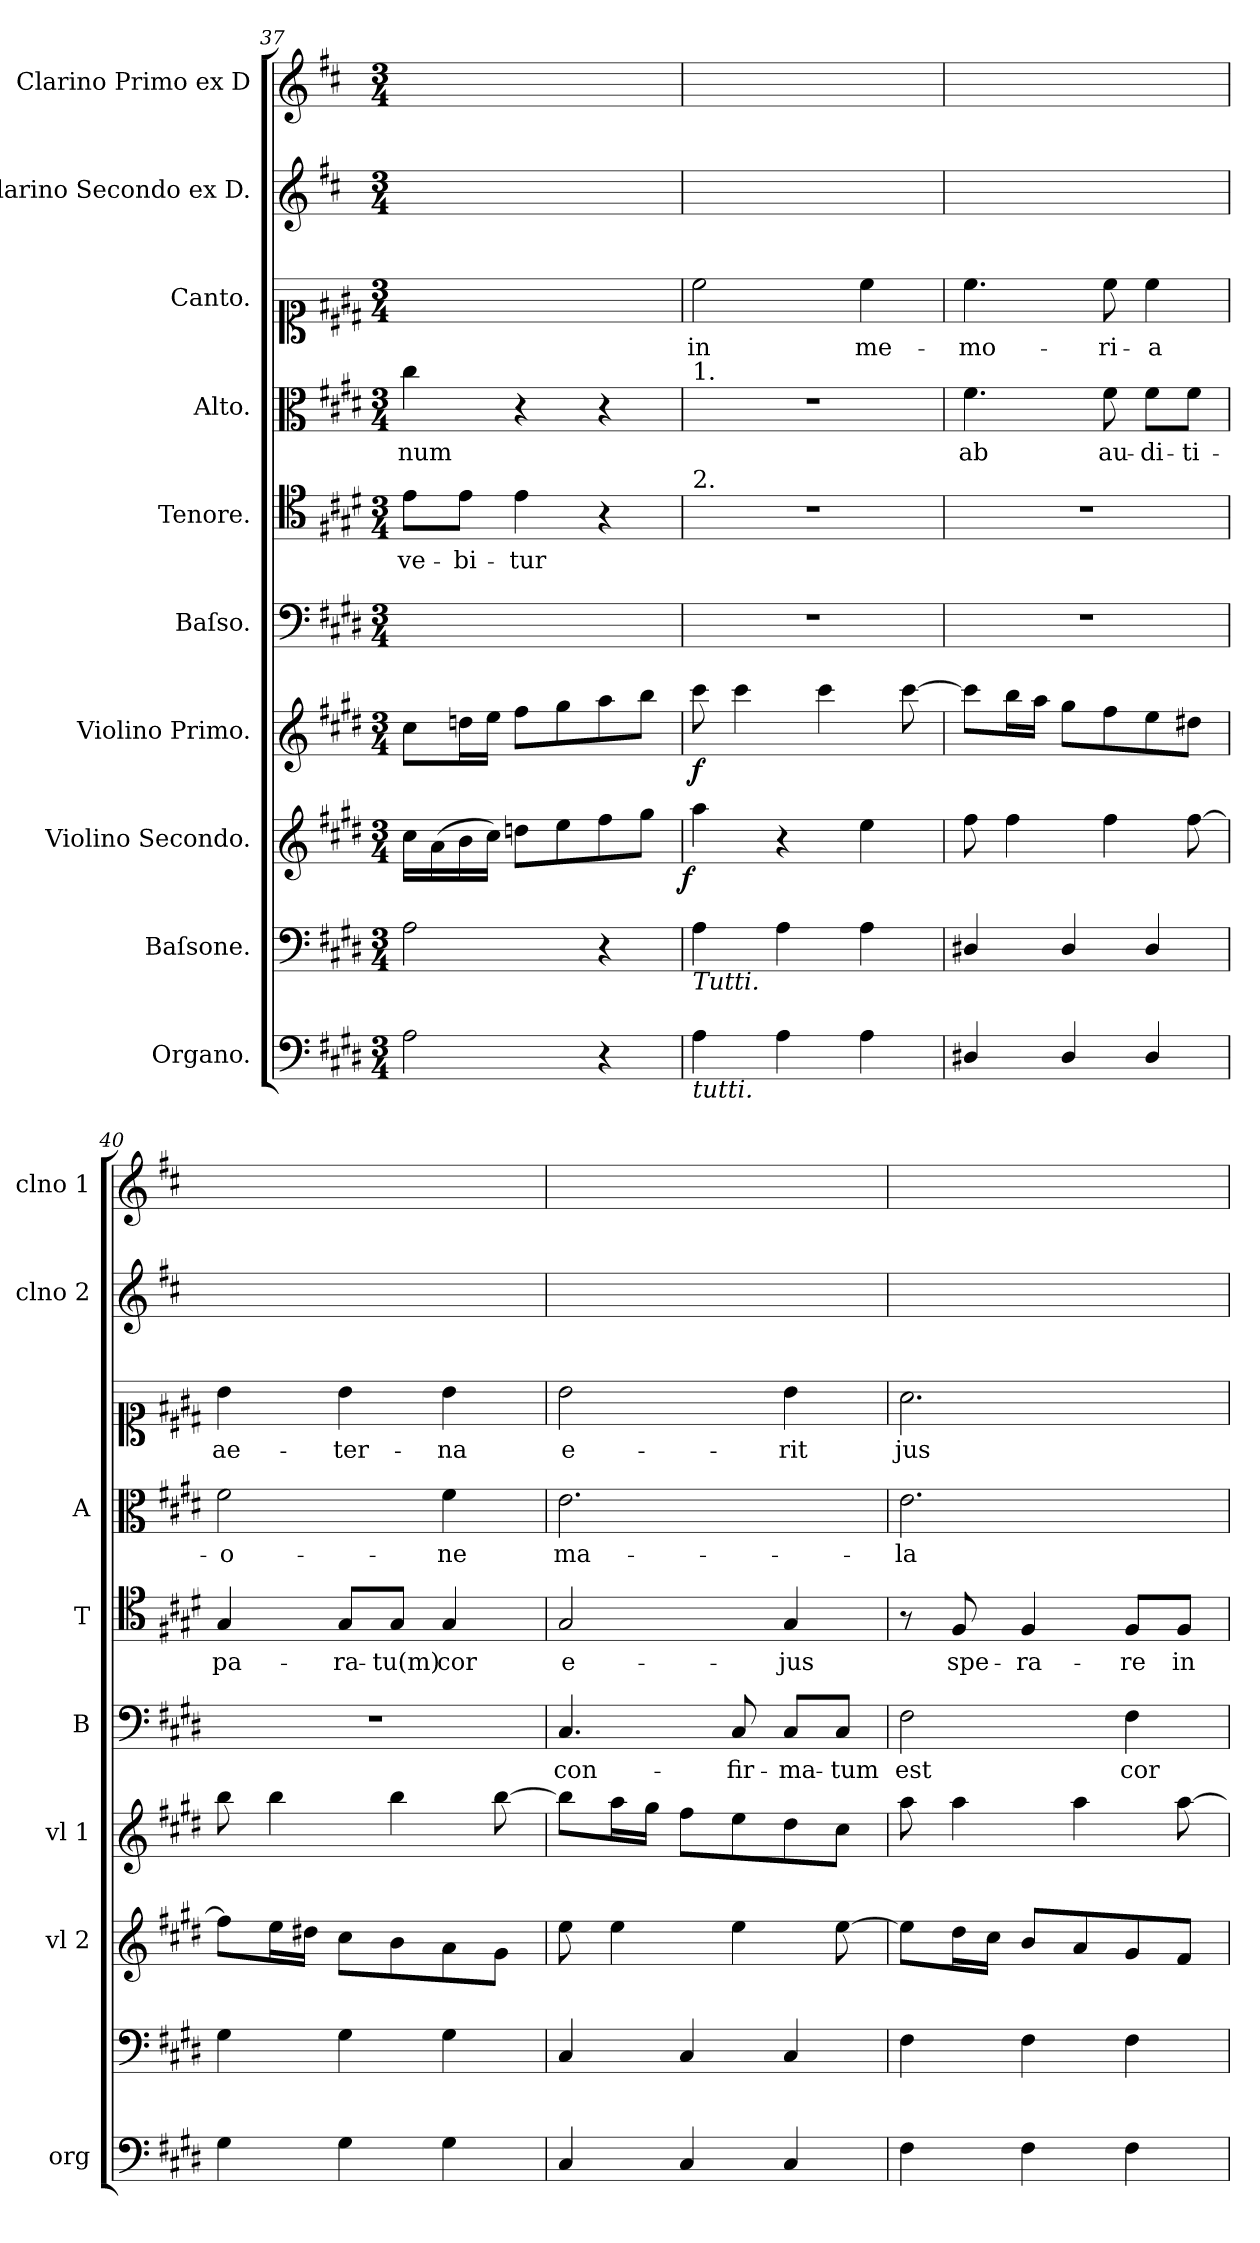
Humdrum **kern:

**kern	**kern	**kern	**dynam	**kern	**dynam	**kern	**text	**kern	**text	**kern	**text	**kern	**text	**kern	**kern
*part10	*part9	*part8	*part8	*part7	*part7	*part6	*part6	*part5	*part5	*part4	*part4	*part3	*part3	*part2	*part1
*staff10	*staff9	*staff8	*staff8	*staff7	*staff7	*staff6	*staff6	*staff5	*staff5	*staff4	*staff4	*staff3	*staff3	*staff2	*staff1
*I"Organo.	*I"Baſsone.	*I"Violino Secondo.	*	*I"Violino Primo.	*	*I"Baſso.	*	*I"Tenore.	*	*I"Alto.	*	*I"Canto.	*	*I"Clarino Secondo ex D.	*I"Clarino Primo ex D
*I'org	*	*I'vl 2	*	*I'vl 1	*	*I'B	*	*I'T	*	*I'A	*	*	*	*I'clno 2	*I'clno 1
*clefF4	*clefF4	*clefG2	*	*clefG2	*	*clefF4	*	*clefC4	*	*clefC3	*	*clefC1	*	*clefG2	*clefG2
*	*	*	*	*	*	*	*	*	*	*	*	*	*	*ITrd-1c-2	*ITrd-1c-2
*k[f#c#g#d#]	*k[f#c#g#d#]	*k[f#c#g#d#]	*	*k[f#c#g#d#]	*	*k[f#c#g#d#]	*	*k[f#c#g#d#]	*	*k[f#c#g#d#]	*	*k[f#c#g#d#]	*	*k[f#c#g#d#]	*k[f#c#g#d#]
*E:	*E:	*E:	*	*E:	*	*E:	*	*E:	*	*E:	*	*E:	*	*E:	*E:
*M3/4	*M3/4	*M3/4	*	*M3/4	*	*M3/4	*	*M3/4	*	*M3/4	*	*M3/4	*	*M3/4	*M3/4
=37	=37	=37	=37	=37	=37	=37	=37	=37	=37	=37	=37	=37	=37	=37	=37
2A\	2A\	16cc#\LL	.	8cc#\L	.	2.ryy	.	8e\L	-ve-	4cc#\	-num	2.ryy	.	2.ryy	2.ryy
.	.	(16a\	.	.	.	.	.	.	.	.	.	.	.	.	.
.	.	16b\	.	16ddn\L	.	.	.	8e\J	-bi-	.	.	.	.	.	.
.	.	16cc#\JJ)	.	16ee\JJ	.	.	.	.	.	.	.	.	.	.	.
.	.	8ddn\L	.	8ff#\L	.	.	.	4e\	-tur	4r	.	.	.	.	.
.	.	8ee\	.	8gg#\	.	.	.	.	.	.	.	.	.	.	.
4r	4r	8ff#\	.	8aa\	.	.	.	4r	.	4r	.	.	.	.	.
.	.	8gg#\J	.	8bb\J	.	.	.	.	.	.	.	.	.	.	.
=38	=38	=38	=38	=38	=38	=38	=38	=38	=38	=38	=38	=38	=38	=38	=38
!	!	!	!	!	!	!	!	!	!	!LO:TX:a:t=1.	!	!	!	!	!
!	!	!	!	!	!	!	!	!LO:TX:a:t=2.	!	!	!	!	!	!	!
!	!LO:TX:b:i:t=Tutti.	!	!	!	!	!	!	!	!	!	!	!	!	!	!
!LO:TX:b:i:t=tutti.	!	!	!	!	!	!	!	!	!	!	!	!	!	!	!
!	!	!	!LO:DY:rj	!	!	!	!	!	!	!	!	!	!	!	!
4A\	4A\	4aa\	f	8ccc#\	f	2.r	.	2.r	.	2.r	.	2cc#\	in	2.ryy	2.ryy
.	.	.	.	4ccc#\	.	.	.	.	.	.	.	.	.	.	.
4A\	4A\	4r	.	.	.	.	.	.	.	.	.	.	.	.	.
.	.	.	.	4ccc#\	.	.	.	.	.	.	.	.	.	.	.
4A\	4A\	4ee\	.	.	.	.	.	.	.	.	.	4cc#\	me-	.	.
.	.	.	.	[8ccc#\	.	.	.	.	.	.	.	.	.	.	.
=39	=39	=39	=39	=39	=39	=39	=39	=39	=39	=39	=39	=39	=39	=39	=39
4D#X/	4D#X/	8ff#\	.	8ccc#\L]	.	2.r	.	2.r	.	4.f#\	ab	4.cc#\	-mo-	2.ryy	2.ryy
.	.	4ff#\	.	16bb\L	.	.	.	.	.	.	.	.	.	.	.
.	.	.	.	16aa\JJ	.	.	.	.	.	.	.	.	.	.	.
4D#/	4D#/	.	.	8gg#\L	.	.	.	.	.	.	.	.	.	.	.
.	.	4ff#\	.	8ff#\	.	.	.	.	.	8f#\	au-	8cc#\	-ri-	.	.
4D#/	4D#/	.	.	8ee\	.	.	.	.	.	8f#\L	-di-	4cc#\	-a	.	.
.	.	[8ff#\	.	8dd#X\J	.	.	.	.	.	8f#\J	-ti-	.	.	.	.
=40	=40	=40	=40	=40	=40	=40	=40	=40	=40	=40	=40	=40	=40	=40	=40
4G#\	4G#\	8ff#\L]	.	8bb\	.	2.r	.	4G#/	pa-	2f#\	-o-	4b\	ae-	2.ryy	2.ryy
.	.	16ee\L	.	4bb\	.	.	.	.	.	.	.	.	.	.	.
.	.	16dd#X\JJ	.	.	.	.	.	.	.	.	.	.	.	.	.
4G#\	4G#\	8cc#\L	.	.	.	.	.	8G#/L	-ra-	.	.	4b\	-ter-	.	.
.	.	8b\	.	4bb\	.	.	.	8G#/J	-tu(m)	.	.	.	.	.	.
4G#\	4G#\	8a\	.	.	.	.	.	4G#/	cor	4f#\	-ne	4b\	-na	.	.
.	.	8g#\J	.	[8bb\	.	.	.	.	.	.	.	.	.	.	.
=41	=41	=41	=41	=41	=41	=41	=41	=41	=41	=41	=41	=41	=41	=41	=41
4C#/	4C#/	8ee\	.	8bb\L]	.	4.C#/	con-	2G#/	e-	2.e\	ma-	2b\	e-	2.ryy	2.ryy
.	.	4ee\	.	16aa\L	.	.	.	.	.	.	.	.	.	.	.
.	.	.	.	16gg#\JJ	.	.	.	.	.	.	.	.	.	.	.
4C#/	4C#/	.	.	8ff#\L	.	.	.	.	.	.	.	.	.	.	.
.	.	4ee\	.	8ee\	.	8C#/	-fir-	.	.	.	.	.	.	.	.
4C#/	4C#/	.	.	8dd#\	.	8C#/L	-ma-	4G#/	-jus	.	.	4b\	-rit	.	.
.	.	[8ee\	.	8cc#\J	.	8C#/J	-tum	.	.	.	.	.	.	.	.
=42	=42	=42	=42	=42	=42	=42	=42	=42	=42	=42	=42	=42	=42	=42	=42
4F#\	4F#\	8ee\L]	.	8aa\	.	2F#\	est	8r	.	2.e\	-la	2.a\	jus-	2.ryy	2.ryy
.	.	16dd#\L	.	4aa\	.	.	.	8F#/	spe-	.	.	.	.	.	.
.	.	16cc#\JJ	.	.	.	.	.	.	.	.	.	.	.	.	.
4F#\	4F#\	8b/L	.	.	.	.	.	4F#/	-ra-	.	.	.	.	.	.
.	.	8a/	.	4aa\	.	.	.	.	.	.	.	.	.	.	.
4F#\	4F#\	8g#/	.	.	.	4F#\	cor	8F#/L	-re	.	.	.	.	.	.
.	.	8f#/J	.	[8aa\	.	.	.	8F#/J	in	.	.	.	.	.	.
=	=	=	=	=	=	=	=	=	=	=	=	=	=	=	=
*-	*-	*-	*-	*-	*-	*-	*-	*-	*-	*-	*-	*-	*-	*-	*-
